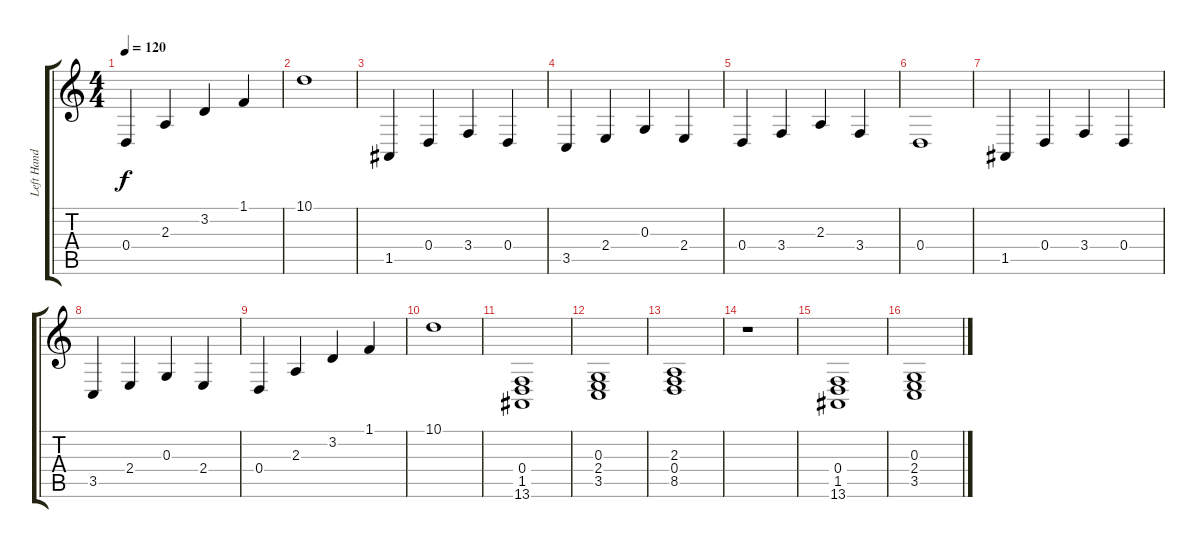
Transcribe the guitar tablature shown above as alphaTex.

\track ("Left Hand" "Left Hand") {instrument brightacousticpiano}
\staff {score tabs}
\tuning (E4 B3 G3 D3 A2 E2) {hide}
\ts (4 4)
\tempo 120
\clef g2
\ks c
0.4.4{dy f} 2.3.4 3.2.4 1.1.4 |
10.1.1 |
1.5.4 0.4.4 3.4.4 0.4.4 |
3.5.4 2.4.4 0.3.4 2.4.4 |
0.4.4 3.4.4 2.3.4 3.4.4 |
0.4.1 |
1.5.4 0.4.4 3.4.4 0.4.4 |
3.5.4 2.4.4 0.3.4 2.4.4 |
0.4.4 2.3.4 3.2.4 1.1.4 |
10.1.1 |
(0.4 1.5 13.6).1 |
(0.3 2.4 3.5).1 |
(2.3 0.4 8.5).1 |
r.1 |
(0.4 1.5 13.6).1 |
(0.3 2.4 3.5).1
